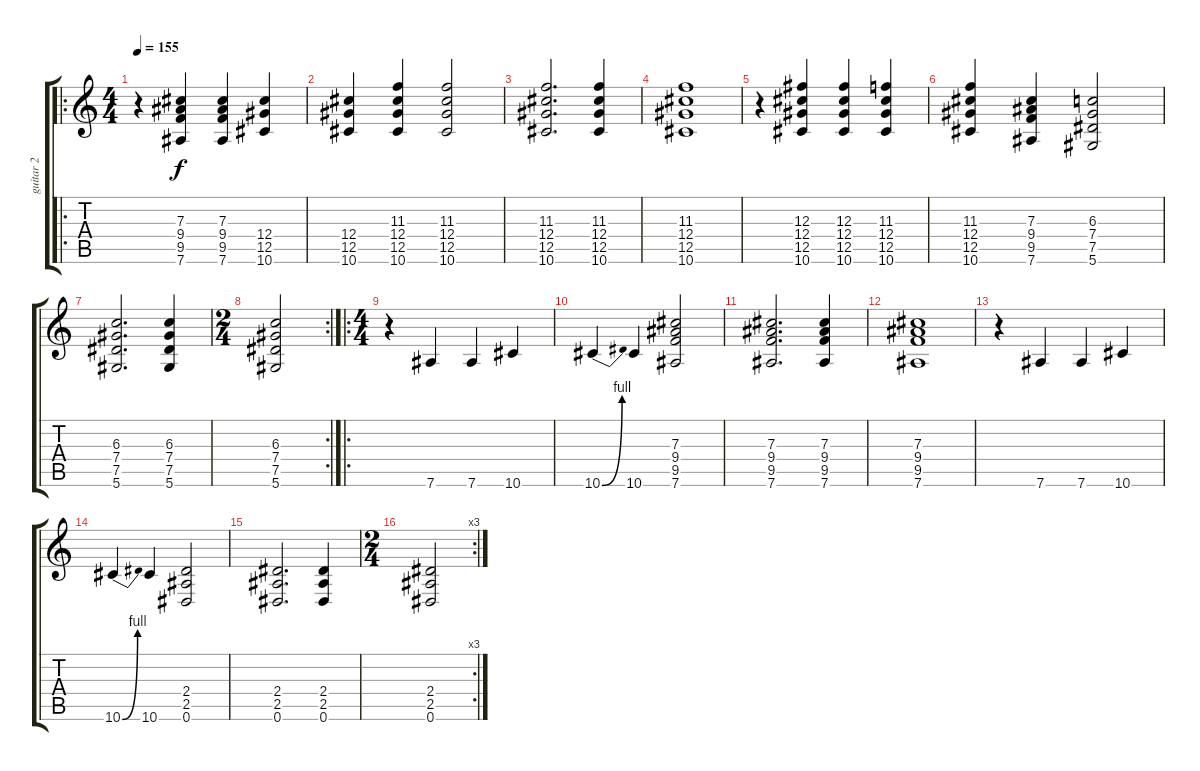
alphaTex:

\track ("guitar 2" "guitar 2") {instrument overdrivenguitar}
\staff {score tabs}
\tuning (Eb4 Bb3 Gb3 Db3 Ab2 Eb2) {hide}
\ro
\ts (4 4)
\tempo 155
\clef g2
\ks c
r.4{dy f} (7.3 9.4 9.5 7.6).4 (7.3 9.4 9.5 7.6).4 (12.4 12.5 10.6).4 |
(12.4 12.5 10.6).4 (11.3 12.4 12.5 10.6).4 (11.3 12.4 12.5 10.6).2 |
(11.3 12.4 12.5 10.6).2{d} (11.3 12.4 12.5 10.6).4 |
(11.3 12.4 12.5 10.6).1 |
r.4 (12.3 12.4 12.5 10.6).4 (12.3 12.4 12.5 10.6).4 (11.3 12.4 12.5 10.6).4 |
(11.3 12.4 12.5 10.6).4 (7.3 9.4 9.5 7.6).4 (6.3 7.4 7.5 5.6).2 |
(6.3 7.4 7.5 5.6).2{d} (6.3 7.4 7.5 5.6).4 |
\rc 2
\ts (2 4)
(6.3 7.4 7.5 5.6).2 |
\ro
\ts (4 4)
r.4 7.6.4 7.6.4 10.6.4 |
10.6{be (bend 0 0 60 4)}.4 10.6.4 (7.3 9.4 9.5 7.6).2 |
(7.3 9.4 9.5 7.6).2{d} (7.3 9.4 9.5 7.6).4 |
(7.3 9.4 9.5 7.6).1 |
r.4 7.6.4 7.6.4 10.6.4 |
10.6{be (bend 0 0 60 4)}.4 10.6.4 (2.4 2.5 0.6).2 |
(2.4 2.5 0.6).2{d} (2.4 2.5 0.6).4 |
\rc 3
\ts (2 4)
(2.4 2.5 0.6).2
